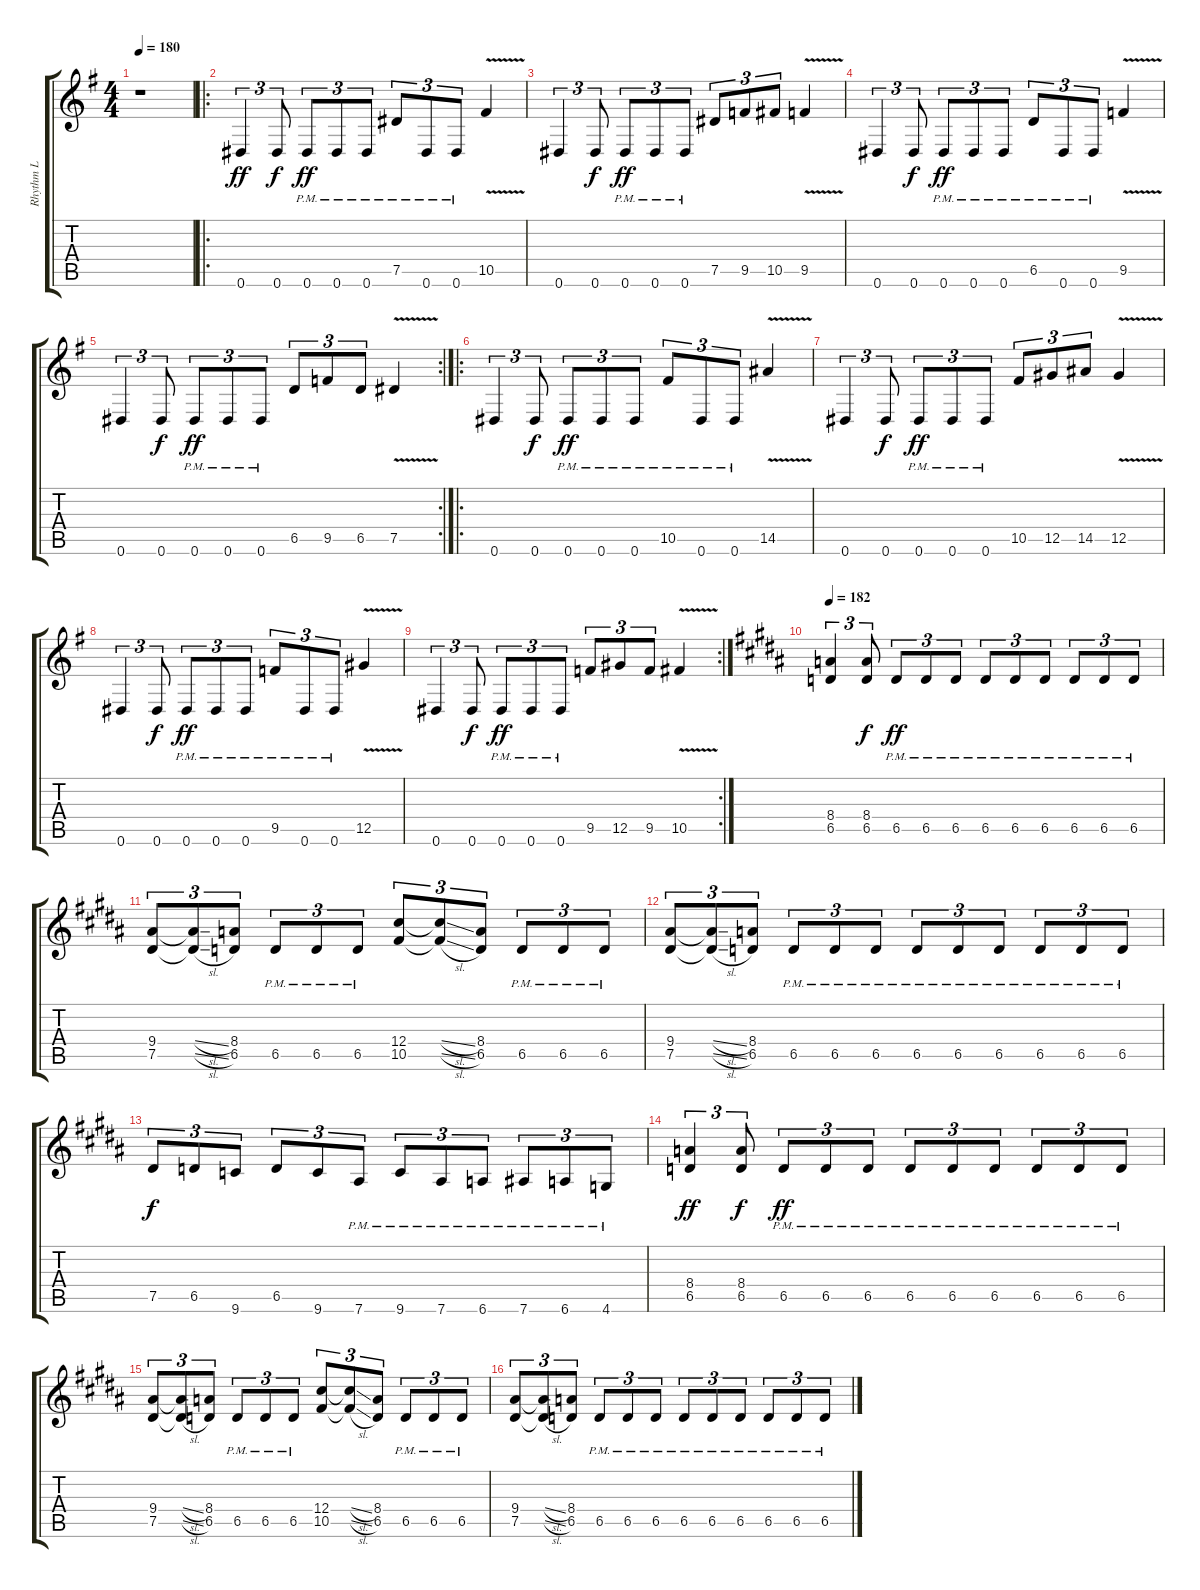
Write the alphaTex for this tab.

\track ("Rhythm L" "Rhythm L") {instrument distortionguitar}
\staff {score tabs}
\tuning (Eb4 Bb3 Gb3 Db3 Ab2 Eb2) {hide}
\ts (4 4)
\tempo 180
\clef g2
\ks g
r.1{dy ff instrument distortionguitar} |
\ro
0.6.4{tu (3 2)} 0.6.8{tu (3 2) dy f} 0.6{pm}.8{tu (3 2) dy ff} 0.6{pm}.8{tu (3 2)} 0.6{pm}.8{tu (3 2)} 7.5{pm}.8{tu (3 2)} 0.6{pm}.8{tu (3 2)} 0.6{pm}.8{tu (3 2)} 10.5{v}.4 |
0.6.4{tu (3 2)} 0.6.8{tu (3 2) dy f} 0.6{pm}.8{tu (3 2) dy ff} 0.6{pm}.8{tu (3 2)} 0.6{pm}.8{tu (3 2)} 7.5.8{tu (3 2)} 9.5.8{tu (3 2)} 10.5.8{tu (3 2)} 9.5{v}.4 |
0.6.4{tu (3 2)} 0.6.8{tu (3 2) dy f} 0.6{pm}.8{tu (3 2) dy ff} 0.6{pm}.8{tu (3 2)} 0.6{pm}.8{tu (3 2)} 6.5{pm}.8{tu (3 2)} 0.6{pm}.8{tu (3 2)} 0.6{pm}.8{tu (3 2)} 9.5{v}.4 |
\rc 2
0.6.4{tu (3 2)} 0.6.8{tu (3 2) dy f} 0.6{pm}.8{tu (3 2) dy ff} 0.6{pm}.8{tu (3 2)} 0.6{pm}.8{tu (3 2)} 6.5.8{tu (3 2)} 9.5.8{tu (3 2)} 6.5.8{tu (3 2)} 7.5{v}.4 |
\ro
0.6.4{tu (3 2)} 0.6.8{tu (3 2) dy f} 0.6{pm}.8{tu (3 2) dy ff} 0.6{pm}.8{tu (3 2)} 0.6{pm}.8{tu (3 2)} 10.5{pm}.8{tu (3 2)} 0.6{pm}.8{tu (3 2)} 0.6{pm}.8{tu (3 2)} 14.5{v}.4 |
0.6.4{tu (3 2)} 0.6.8{tu (3 2) dy f} 0.6{pm}.8{tu (3 2) dy ff} 0.6{pm}.8{tu (3 2)} 0.6{pm}.8{tu (3 2)} 10.5.8{tu (3 2)} 12.5.8{tu (3 2)} 14.5.8{tu (3 2)} 12.5{v}.4 |
0.6.4{tu (3 2)} 0.6.8{tu (3 2) dy f} 0.6{pm}.8{tu (3 2) dy ff} 0.6{pm}.8{tu (3 2)} 0.6{pm}.8{tu (3 2)} 9.5{pm}.8{tu (3 2)} 0.6{pm}.8{tu (3 2)} 0.6{pm}.8{tu (3 2)} 12.5{v}.4 |
\rc 2
0.6.4{tu (3 2)} 0.6.8{tu (3 2) dy f} 0.6{pm}.8{tu (3 2) dy ff} 0.6{pm}.8{tu (3 2)} 0.6{pm}.8{tu (3 2)} 9.5.8{tu (3 2)} 12.5.8{tu (3 2)} 9.5.8{tu (3 2)} 10.5{v}.4 |
\tempo 182
\ks b
(8.4 6.5).4{tu (3 2)} (8.4 6.5).8{tu (3 2) dy f} 6.5{pm}.8{tu (3 2) dy ff} 6.5{pm}.8{tu (3 2)} 6.5{pm}.8{tu (3 2)} 6.5{pm}.8{tu (3 2)} 6.5{pm}.8{tu (3 2)} 6.5{pm}.8{tu (3 2)} 6.5{pm}.8{tu (3 2)} 6.5{pm}.8{tu (3 2)} 6.5{pm}.8{tu (3 2)} |
(9.4 7.5).8{tu (3 2)} (9.4{sl t} 7.5{sl t}).8{tu (3 2)} (8.4 6.5).8{tu (3 2)} 6.5{pm}.8{tu (3 2)} 6.5{pm}.8{tu (3 2)} 6.5{pm}.8{tu (3 2)} (12.4 10.5).8{tu (3 2)} (12.4{sl t} 10.5{sl t}).8{tu (3 2)} (8.4 6.5).8{tu (3 2)} 6.5{pm}.8{tu (3 2)} 6.5{pm}.8{tu (3 2)} 6.5{pm}.8{tu (3 2)} |
(9.4 7.5).8{tu (3 2)} (9.4{sl t} 7.5{sl t}).8{tu (3 2)} (8.4 6.5).8{tu (3 2)} 6.5{pm}.8{tu (3 2)} 6.5{pm}.8{tu (3 2)} 6.5{pm}.8{tu (3 2)} 6.5{pm}.8{tu (3 2)} 6.5{pm}.8{tu (3 2)} 6.5{pm}.8{tu (3 2)} 6.5{pm}.8{tu (3 2)} 6.5{pm}.8{tu (3 2)} 6.5{pm}.8{tu (3 2)} |
7.5.8{tu (3 2) dy f} 6.5.8{tu (3 2)} 9.6.8{tu (3 2)} 6.5.8{tu (3 2)} 9.6.8{tu (3 2)} 7.6{pm}.8{tu (3 2)} 9.6{pm}.8{tu (3 2)} 7.6{pm}.8{tu (3 2)} 6.6{pm}.8{tu (3 2)} 7.6{pm}.8{tu (3 2)} 6.6{pm}.8{tu (3 2)} 4.6{pm}.8{tu (3 2)} |
(8.4 6.5).4{tu (3 2) dy ff} (8.4 6.5).8{tu (3 2) dy f} 6.5{pm}.8{tu (3 2) dy ff} 6.5{pm}.8{tu (3 2)} 6.5{pm}.8{tu (3 2)} 6.5{pm}.8{tu (3 2)} 6.5{pm}.8{tu (3 2)} 6.5{pm}.8{tu (3 2)} 6.5{pm}.8{tu (3 2)} 6.5{pm}.8{tu (3 2)} 6.5{pm}.8{tu (3 2)} |
(9.4 7.5).8{tu (3 2)} (9.4{sl t} 7.5{sl t}).8{tu (3 2)} (8.4 6.5).8{tu (3 2)} 6.5{pm}.8{tu (3 2)} 6.5{pm}.8{tu (3 2)} 6.5{pm}.8{tu (3 2)} (12.4 10.5).8{tu (3 2)} (12.4{sl t} 10.5{sl t}).8{tu (3 2)} (8.4 6.5).8{tu (3 2)} 6.5{pm}.8{tu (3 2)} 6.5{pm}.8{tu (3 2)} 6.5{pm}.8{tu (3 2)} |
(9.4 7.5).8{tu (3 2)} (9.4{sl t} 7.5{sl t}).8{tu (3 2)} (8.4 6.5).8{tu (3 2)} 6.5{pm}.8{tu (3 2)} 6.5{pm}.8{tu (3 2)} 6.5{pm}.8{tu (3 2)} 6.5{pm}.8{tu (3 2)} 6.5{pm}.8{tu (3 2)} 6.5{pm}.8{tu (3 2)} 6.5{pm}.8{tu (3 2)} 6.5{pm}.8{tu (3 2)} 6.5{pm}.8{tu (3 2)}
